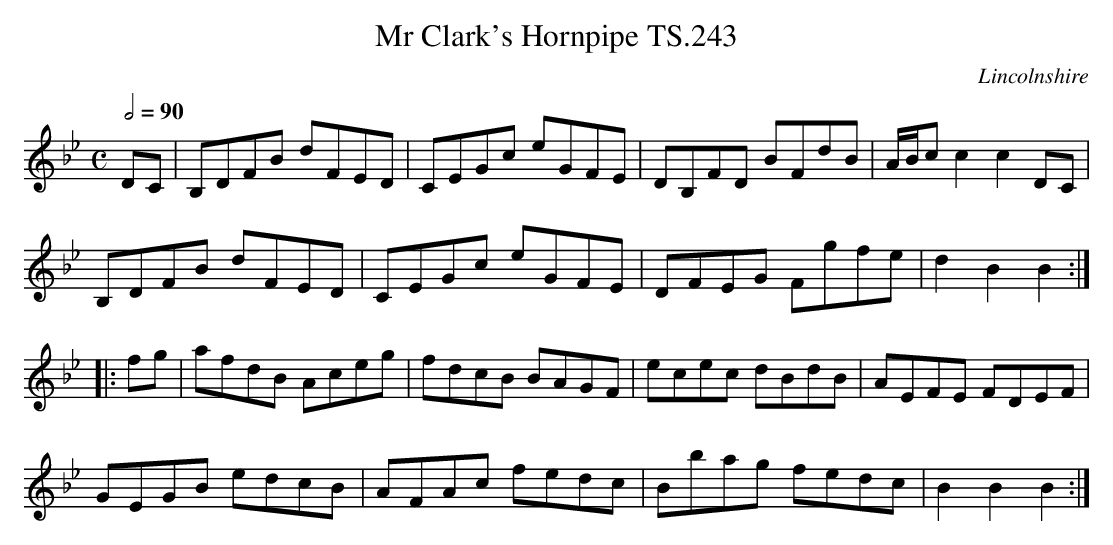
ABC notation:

X:1
T:Mr Clark's Hornpipe TS.243
L:1/8
M:C
O:Lincolnshire
Q:1/2=90
K:Bb
DC|B,DFB dFED|CEGc eGFE|DB,FD BFdB|A/B/cc2c2DC|!
B,DFB dFED|CEGc eGFE|DFEG Fgfe|d2B2B2:|!
|:fg|afdB Aceg|fdcB BAGF|ecec dBdB|AEFE FDEF|!
GEGB edcB|AFAc fedc|Bbag fedc|B2B2B2:|]
